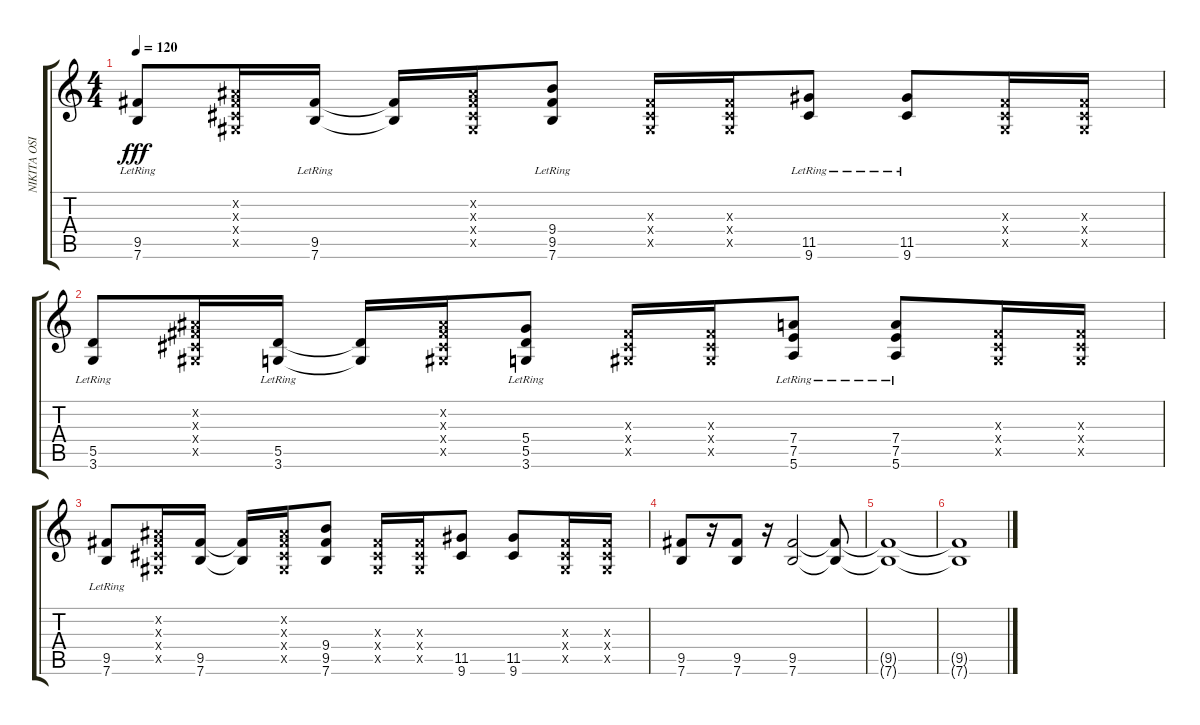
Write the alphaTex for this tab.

\track ("NIKITA OSIEV" "NIKITA OSI") {instrument acousticguitarsteel}
\staff {score tabs}
\tuning (E4 B3 G3 D3 A2 E2) {hide}
\ts (4 4)
\tempo 120
\clef g2
\ks c
(9.5{lr} 7.6{lr}).8{dy fff} (-1.2{x} -1.3{x} -1.4{x} -1.5{x}).16 (9.5{lr} 7.6{lr}).16 (9.5{t} 7.6{t}).16 (-1.2{x} -1.3{x} -1.4{x} -1.5{x}).16 (9.4{lr} 9.5{lr} 7.6{lr}).8 (-1.3{x} -1.4{x} -1.5{x}).16 (-1.3{x} -1.4{x} -1.5{x}).16 (11.5{lr} 9.6{lr}).8 (11.5{lr} 9.6{lr}).8 (-1.3{x} -1.4{x} -1.5{x}).16 (-1.3{x} -1.4{x} -1.5{x}).16 |
(5.5{lr} 3.6{lr}).8 (-1.2{x} -1.3{x} -1.4{x} -1.5{x}).16 (5.5{lr} 3.6{lr}).16 (5.5{t} 3.6{t}).16 (-1.2{x} -1.3{x} -1.4{x} -1.5{x}).16 (5.4{lr} 5.5{lr} 3.6{lr}).8 (-1.3{x} -1.4{x} -1.5{x}).16 (-1.3{x} -1.4{x} -1.5{x}).16 (7.4{lr} 7.5{lr} 5.6{lr}).8 (7.4{lr} 7.5{lr} 5.6{lr}).8 (-1.3{x} -1.4{x} -1.5{x}).16 (-1.3{x} -1.4{x} -1.5{x}).16 |
(9.5{lr} 7.6{lr}).8 (-1.2{x} -1.3{x} -1.4{x} -1.5{x}).16 (9.5 7.6).16 (9.5{t} 7.6{t}).16 (-1.2{x} -1.3{x} -1.4{x} -1.5{x}).16 (9.4 9.5 7.6).8 (-1.3{x} -1.4{x} -1.5{x}).16 (-1.3{x} -1.4{x} -1.5{x}).16 (11.5 9.6).8 (11.5 9.6).8 (-1.3{x} -1.4{x} -1.5{x}).16 (-1.3{x} -1.4{x} -1.5{x}).16 |
(9.5 7.6).8 r.16 (9.5 7.6).8 r.16 (9.5 7.6).2 (9.5{t} 7.6{t}).8 |
(9.5{t} 7.6{t}).1 |
(9.5{t} 7.6{t}).1
